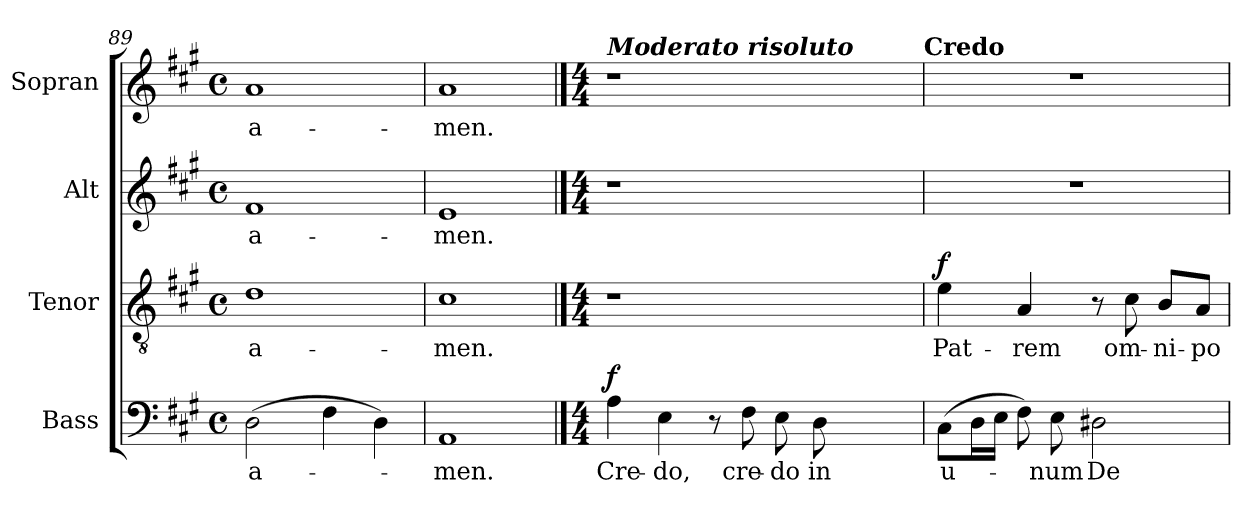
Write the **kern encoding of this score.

**kern	**text	**dynam	**kern	**text	**dynam	**kern	**text	**kern	**text
*part4	*part4	*part4	*part3	*part3	*part3	*part2	*part2	*part1	*part1
*staff4	*staff4	*staff4	*staff3	*staff3	*staff3	*staff2	*staff2	*staff1	*staff1
*I"Bass	*	*	*I"Tenor	*	*	*I"Alt	*	*I"Sopran	*
*I'B.	*	*	*I'T.	*	*	*I'A.	*	*I'S.	*
*clefF4	*	*	*clefGv2	*	*	*clefG2	*	*clefG2	*
*k[f#c#g#]	*	*	*k[f#c#g#]	*	*	*k[f#c#g#]	*	*k[f#c#g#]	*
*A:	*	*	*A:	*	*	*A:	*	*A:	*
*M4/4	*	*	*M4/4	*	*	*M4/4	*	*M4/4	*
*met(c)	*	*	*met(c)	*	*	*met(c)	*	*met(c)	*
=89	=89	=89	=89	=89	=89	=89	=89	=89	=89
!	!LO:LY:b	!	!	!LO:LY:b	!	!	!LO:LY:b	!	!LO:LY:b
(>2D\	a-	.	1d	a-	.	1f#	a-	1a	a-
4F#\	.	.	.	.	.	.	.	.	.
4D\)	.	.	.	.	.	.	.	.	.
=90	=90	=90	=90	=90	=90	=90	=90	=90	=90
!	!LO:LY:b	!	!	!LO:LY:b	!	!	!LO:LY:b	!	!LO:LY:b
1AA	-men.	.	1c#	-men.	.	1e	-men.	1a	-men.
!!LO:LB:g=z
==91	==91	==91	==91	==91	==91	==91	==91	==91	==91
*M4/4	*	*	*M4/4	*	*	*M4/4	*	*M4/4	*
!	!	!	!	!	!	!	!	!LO:TX:a:Bi:t=Moderato risoluto	!
!	!LO:LY:b	!LO:DY:a	!	!	!	!	!	!	!
4A\	Cre-	f	1r	.	.	1r	.	1r	.
!	!LO:LY:b	!	!	!	!	!	!	!	!
4E\	-do,	.	.	.	.	.	.	.	.
8r	.	.	.	.	.	.	.	.	.
!	!LO:LY:b	!	!	!	!	!	!	!	!
8F#\	cre-	.	.	.	.	.	.	.	.
!	!LO:LY:b	!	!	!	!	!	!	!	!
8E\	-do	.	.	.	.	.	.	.	.
!	!LO:LY:b	!	!	!	!	!	!	!	!
8D\	in	.	.	.	.	.	.	.	.
2ryy	.	.	2ryy	.	.	2ryy	.	2ryy	.
!	!	!	!	!	!	!	!	!LO:TX:a:B:t=Credo	!
=92	=92	=92	=92	=92	=92	=92	=92	=92	=92
!	!LO:LY:b	!	!	!LO:LY:b	!LO:DY:a	!	!	!	!
(>8C#\L	u-	.	4e\	Pat-	f	1r	.	1r	.
16D\L	.	.	.	.	.	.	.	.	.
16E\JJ	.	.	.	.	.	.	.	.	.
!	!	!	!	!LO:LY:b	!	!	!	!	!
8F#\)	.	.	4A/	-rem	.	.	.	.	.
!	!LO:LY:b	!	!	!	!	!	!	!	!
8E\	-num	.	.	.	.	.	.	.	.
!	!LO:LY:b	!	!	!	!	!	!	!	!
2D#X\	De-	.	8r	.	.	.	.	.	.
!	!	!	!	!LO:LY:b	!	!	!	!	!
.	.	.	8c#\	om-	.	.	.	.	.
!	!	!	!	!LO:LY:b	!	!	!	!	!
.	.	.	8B/L	-ni-	.	.	.	.	.
!	!	!	!	!LO:LY:b	!	!	!	!	!
.	.	.	8A/J	-po-	.	.	.	.	.
=	=	=	=	=	=	=	=	=	=
*-	*-	*-	*-	*-	*-	*-	*-	*-	*-
